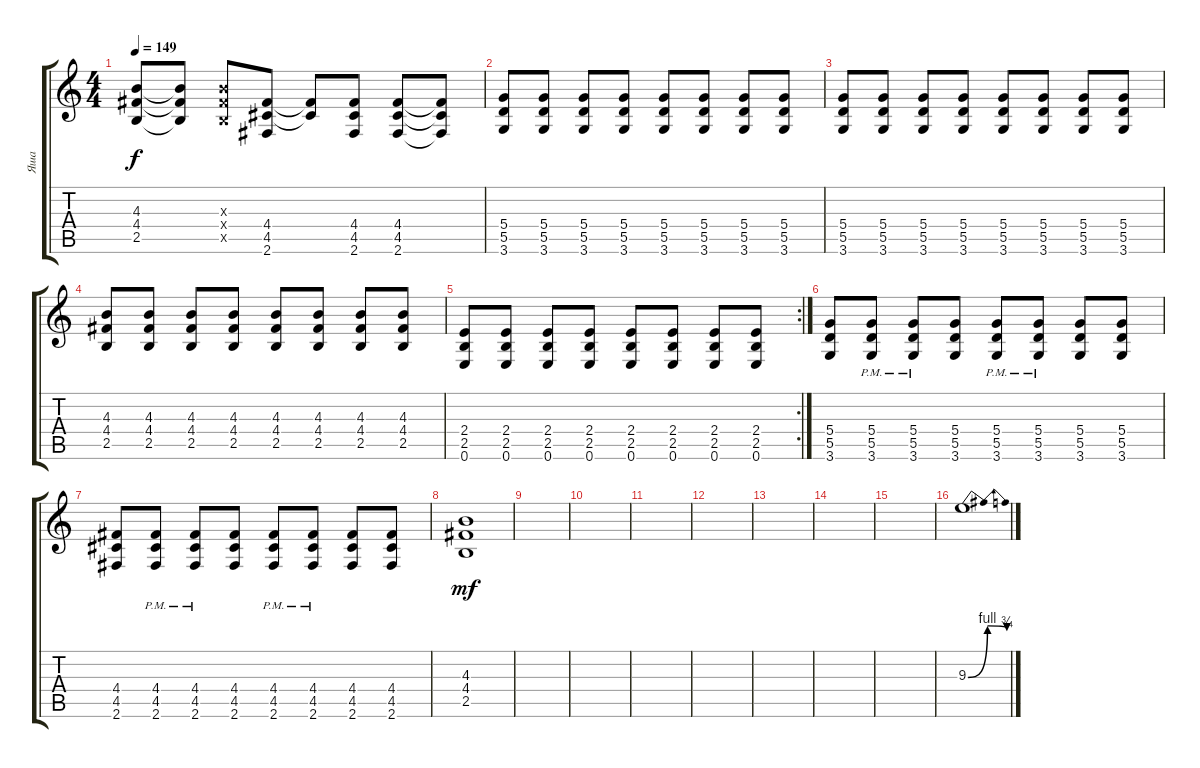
\track ("Яша" "Яша") {instrument overdrivenguitar}
\staff {score tabs}
\tuning (E4 B3 G3 D3 A2 E2) {hide}
\ts (4 4)
\tempo 149
\clef g2
\ks c
(4.3 4.4 2.5).8{dy f} (4.3{t} 4.4{t} 2.5{t}).8 (4.3{x} 4.4{x} 2.5{x}).8 (4.4 4.5 2.6).8 (4.4{t} 4.5{t}).8 (4.4 4.5 2.6).8 (4.4 4.5 2.6).8 (4.4{t} 4.5{t} 2.6{t}).8 |
(5.4 5.5 3.6).8 (5.4 5.5 3.6).8 (5.4 5.5 3.6).8 (5.4 5.5 3.6).8 (5.4 5.5 3.6).8 (5.4 5.5 3.6).8 (5.4 5.5 3.6).8 (5.4 5.5 3.6).8 |
(5.4 5.5 3.6).8 (5.4 5.5 3.6).8 (5.4 5.5 3.6).8 (5.4 5.5 3.6).8 (5.4 5.5 3.6).8 (5.4 5.5 3.6).8 (5.4 5.5 3.6).8 (5.4 5.5 3.6).8 |
(4.3 4.4 2.5).8 (4.3 4.4 2.5).8 (4.3 4.4 2.5).8 (4.3 4.4 2.5).8 (4.3 4.4 2.5).8 (4.3 4.4 2.5).8 (4.3 4.4 2.5).8 (4.3 4.4 2.5).8 |
\rc 2
(2.4 2.5 0.6).8 (2.4 2.5 0.6).8 (2.4 2.5 0.6).8 (2.4 2.5 0.6).8 (2.4 2.5 0.6).8 (2.4 2.5 0.6).8 (2.4 2.5 0.6).8 (2.4 2.5 0.6).8 |
(5.4 5.5 3.6).8 (5.4{pm} 5.5{pm} 3.6).8 (5.4{pm} 5.5{pm} 3.6{pm}).8 (5.4 5.5 3.6).8 (5.4{pm} 5.5{pm} 3.6{pm}).8 (5.4{pm} 5.5{pm} 3.6{pm}).8 (5.4 5.5 3.6).8 (5.4 5.5 3.6).8 |
(4.4 4.5 2.6).8 (4.4{pm} 4.5{pm} 2.6{pm}).8 (4.4{pm} 4.5{pm} 2.6{pm}).8 (4.4 4.5 2.6).8 (4.4{pm} 4.5{pm} 2.6{pm}).8 (4.4{pm} 4.5{pm} 2.6{pm}).8 (4.4 4.5 2.6).8 (4.4 4.5 2.6).8 |
(4.3 4.4 2.5).1{dy mf} |
|
|
|
|
|
|
|
9.3{be (bendrelease 0 0 15 4 55 4 60 3)}.1{instrument overdrivenguitar}
